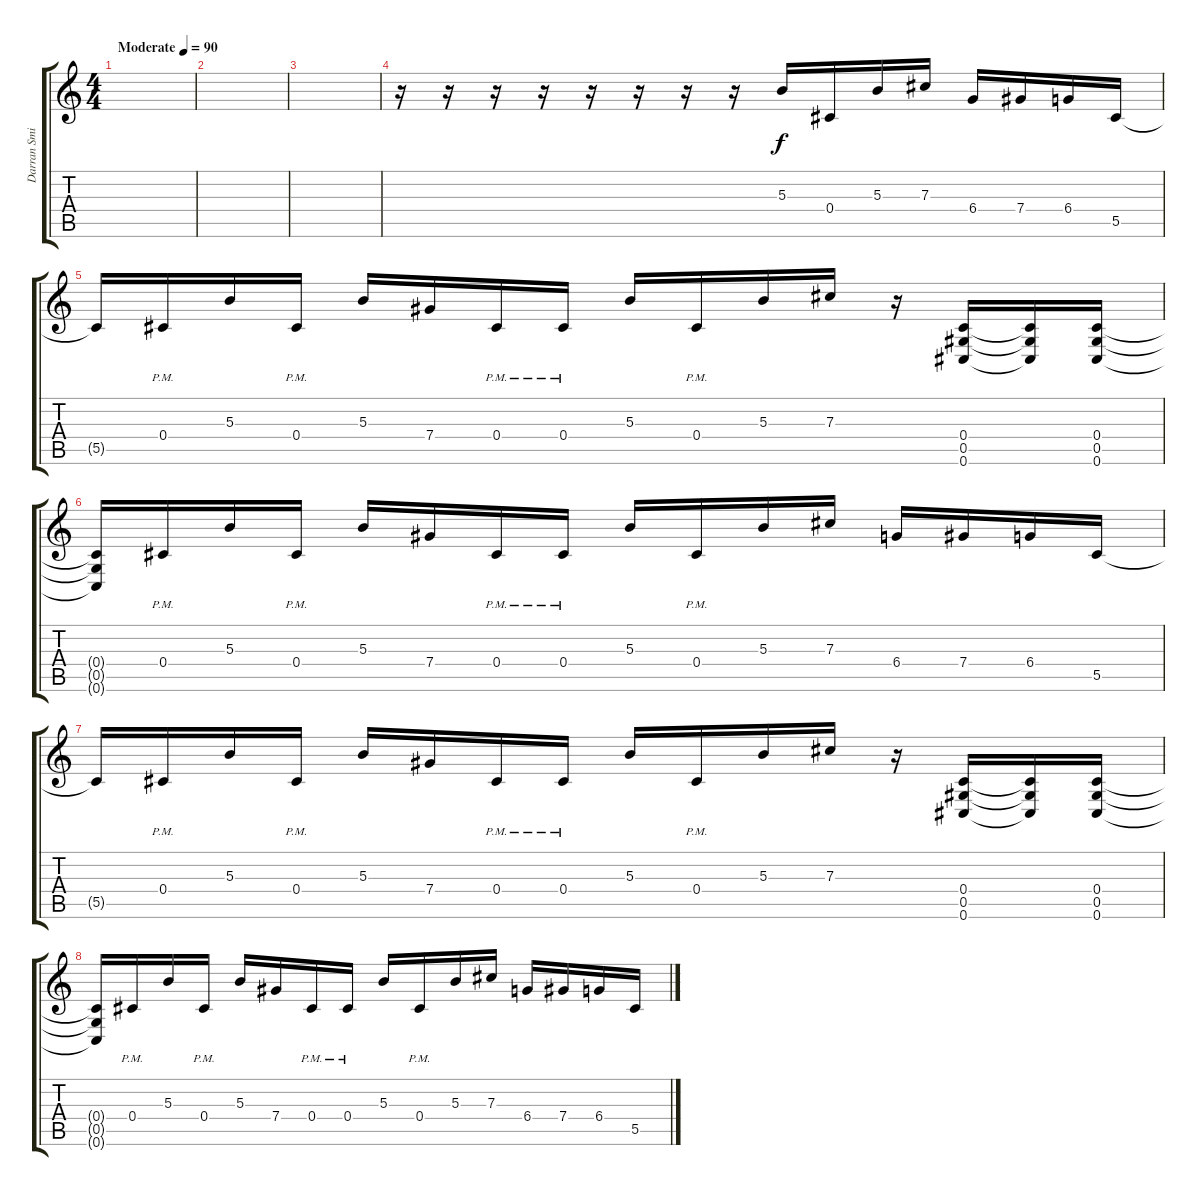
\track ("Darran Smith" "Darran Smi") {instrument distortionguitar}
\staff {score tabs}
\tuning (Eb4 Bb3 Gb3 Db3 Ab2 Db2) {hide}
\ts (4 4)
\tempo (90 "Moderate")
\clef g2
\ks c
|
|
|
r.16 r.16 r.16 r.16 r.16 r.16 r.16 r.16 5.3.16 0.4.16 5.3.16 7.3.16 6.4.16 7.4.16 6.4.16 5.5.16 |
5.5{t}.16 0.4{pm}.16 5.3.16 0.4{pm}.16 5.3.16 7.4.16 0.4{pm}.16 0.4{pm}.16 5.3.16 0.4{pm}.16 5.3.16 7.3.16 r.16 (0.4 0.5 0.6).16 (0.4{t} 0.5{t} 0.6{t}).16 (0.4 0.5 0.6).16 |
(0.4{t} 0.5{t} 0.6{t}).16 0.4{pm}.16 5.3.16 0.4{pm}.16 5.3.16 7.4.16 0.4{pm}.16 0.4{pm}.16 5.3.16 0.4{pm}.16 5.3.16 7.3.16 6.4.16 7.4.16 6.4.16 5.5.16 |
5.5{t}.16 0.4{pm}.16 5.3.16 0.4{pm}.16 5.3.16 7.4.16 0.4{pm}.16 0.4{pm}.16 5.3.16 0.4{pm}.16 5.3.16 7.3.16 r.16 (0.4 0.5 0.6).16 (0.4{t} 0.5{t} 0.6{t}).16 (0.4 0.5 0.6).16 |
(0.4{t} 0.5{t} 0.6{t}).16 0.4{pm}.16 5.3.16 0.4{pm}.16 5.3.16 7.4.16 0.4{pm}.16 0.4{pm}.16 5.3.16 0.4{pm}.16 5.3.16 7.3.16 6.4.16 7.4.16 6.4.16 5.5.16
